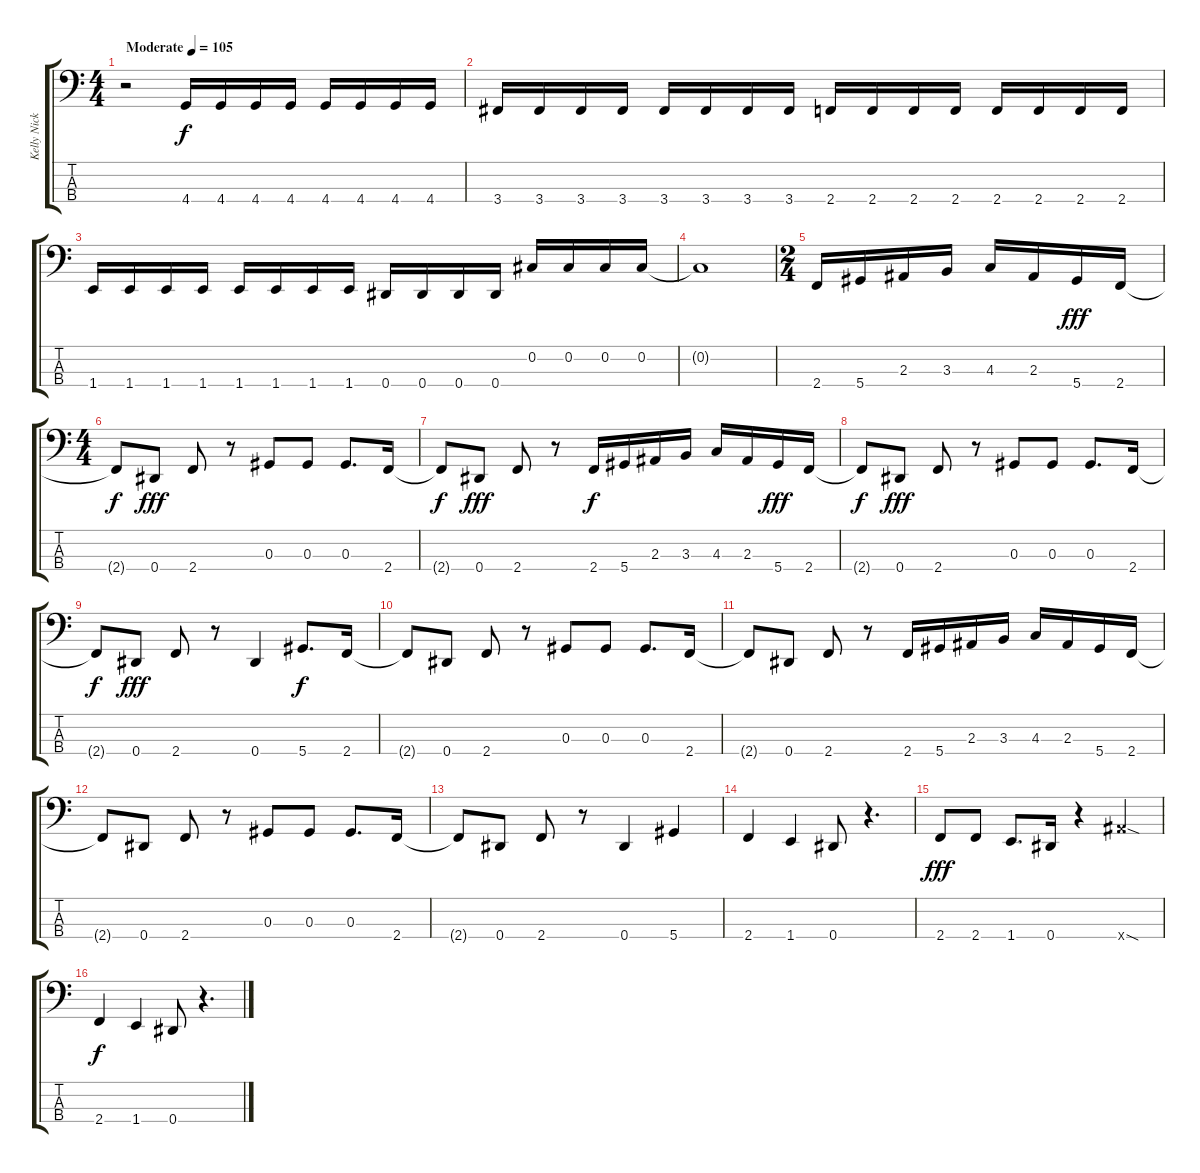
\track ("Kelly Nickels" "Kelly Nick") {instrument electricbasspick}
\staff {score tabs}
\tuning (Gb2 Db2 Ab1 Eb1) {hide}
\ts (4 4)
\tempo (105 "Moderate")
\clef f4
\ks c
r.2{dy f instrument electricbasspick} 4.4.16 4.4.16 4.4.16 4.4.16 4.4.16 4.4.16 4.4.16 4.4.16 |
3.4.16 3.4.16 3.4.16 3.4.16 3.4.16 3.4.16 3.4.16 3.4.16 2.4.16 2.4.16 2.4.16 2.4.16 2.4.16 2.4.16 2.4.16 2.4.16 |
1.4.16 1.4.16 1.4.16 1.4.16 1.4.16 1.4.16 1.4.16 1.4.16 0.4.16 0.4.16 0.4.16 0.4.16 0.2.16 0.2.16 0.2.16 0.2.16 |
0.2{t}.1 |
\ts (2 4)
2.4.16 5.4.16 2.3.16 3.3.16 4.3.16 2.3.16 5.4.16{dy fff} 2.4.16 |
\ts (4 4)
2.4{t}.8{dy f} 0.4.8{dy fff} 2.4.8 r.8 0.3.8 0.3.8 0.3.8{d} 2.4.16 |
2.4{t}.8{dy f} 0.4.8{dy fff} 2.4.8 r.8 2.4.16{dy f} 5.4.16 2.3.16 3.3.16 4.3.16 2.3.16 5.4.16{dy fff} 2.4.16 |
2.4{t}.8{dy f} 0.4.8{dy fff} 2.4.8 r.8 0.3.8 0.3.8 0.3.8{d} 2.4.16 |
2.4{t}.8{dy f} 0.4.8{dy fff} 2.4.8 r.8 0.4.4 5.4.8{d dy f} 2.4.16 |
2.4{t}.8 0.4.8 2.4.8 r.8 0.3.8 0.3.8 0.3.8{d} 2.4.16 |
2.4{t}.8 0.4.8 2.4.8 r.8 2.4.16 5.4.16 2.3.16 3.3.16 4.3.16 2.3.16 5.4.16 2.4.16 |
2.4{t}.8 0.4.8 2.4.8 r.8 0.3.8 0.3.8 0.3.8{d} 2.4.16 |
2.4{t}.8 0.4.8 2.4.8 r.8 0.4.4 5.4.4 |
2.4.4 1.4.4 0.4.8 r.4{d} |
2.4.8{dy fff} 2.4.8 1.4.8{d} 0.4.16 r.4 7.4{sod x}.4 |
2.4.4{dy f} 1.4.4 0.4.8 r.4{d}
